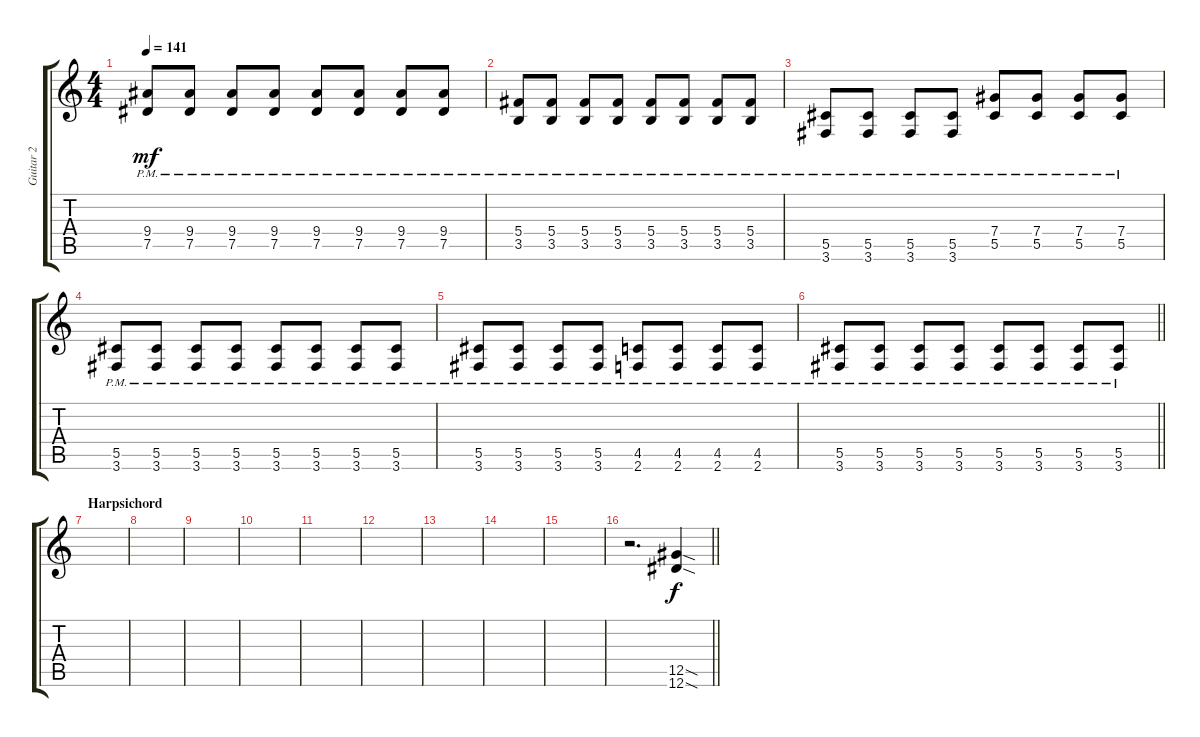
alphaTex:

\track ("Guitar 2" "Guitar 2") {instrument electricguitarmuted}
\staff {score tabs}
\tuning (Eb4 Bb3 Gb3 Db3 Ab2 Eb2) {hide}
\ts (4 4)
\tempo 141
\clef g2
\ks c
(9.4{pm} 7.5{pm}).8{dy mf} (9.4{pm} 7.5{pm}).8 (9.4{pm} 7.5{pm}).8 (9.4{pm} 7.5{pm}).8 (9.4{pm} 7.5{pm}).8 (9.4{pm} 7.5{pm}).8 (9.4{pm} 7.5{pm}).8 (9.4{pm} 7.5{pm}).8 |
(5.4 3.5{pm}).8 (5.4 3.5{pm}).8 (5.4 3.5{pm}).8 (5.4 3.5{pm}).8 (5.4 3.5{pm}).8 (5.4 3.5{pm}).8 (5.4 3.5{pm}).8 (5.4 3.5{pm}).8 |
(5.5{pm} 3.6{pm}).8 (5.5{pm} 3.6{pm}).8 (5.5{pm} 3.6{pm}).8 (5.5{pm} 3.6{pm}).8 (7.4{pm} 5.5{pm}).8 (7.4{pm} 5.5{pm}).8 (7.4{pm} 5.5{pm}).8 (7.4{pm} 5.5{pm}).8 |
(5.5{pm} 3.6{pm}).8 (5.5{pm} 3.6{pm}).8 (5.5{pm} 3.6{pm}).8 (5.5{pm} 3.6{pm}).8 (5.5{pm} 3.6{pm}).8 (5.5{pm} 3.6{pm}).8 (5.5{pm} 3.6{pm}).8 (5.5{pm} 3.6{pm}).8 |
(5.5{pm} 3.6{pm}).8 (5.5{pm} 3.6{pm}).8 (5.5{pm} 3.6{pm}).8 (5.5{pm} 3.6{pm}).8 (4.5{pm} 2.6{pm}).8 (4.5{pm} 2.6{pm}).8 (4.5{pm} 2.6{pm}).8 (4.5{pm} 2.6{pm}).8 |
\barLineRight lightlight
(5.5{pm} 3.6{pm}).8 (5.5{pm} 3.6{pm}).8 (5.5{pm} 3.6{pm}).8 (5.5{pm} 3.6{pm}).8 (5.5{pm} 3.6{pm}).8 (5.5{pm} 3.6{pm}).8 (5.5{pm} 3.6{pm}).8 (5.5{pm} 3.6{pm}).8 |
\section ("" "Harpsichord")
|
|
|
|
|
|
|
|
|
\barLineRight lightlight
r.2{d instrument distortionguitar} (12.5{sod} 12.6{sod}).4{dy f}
